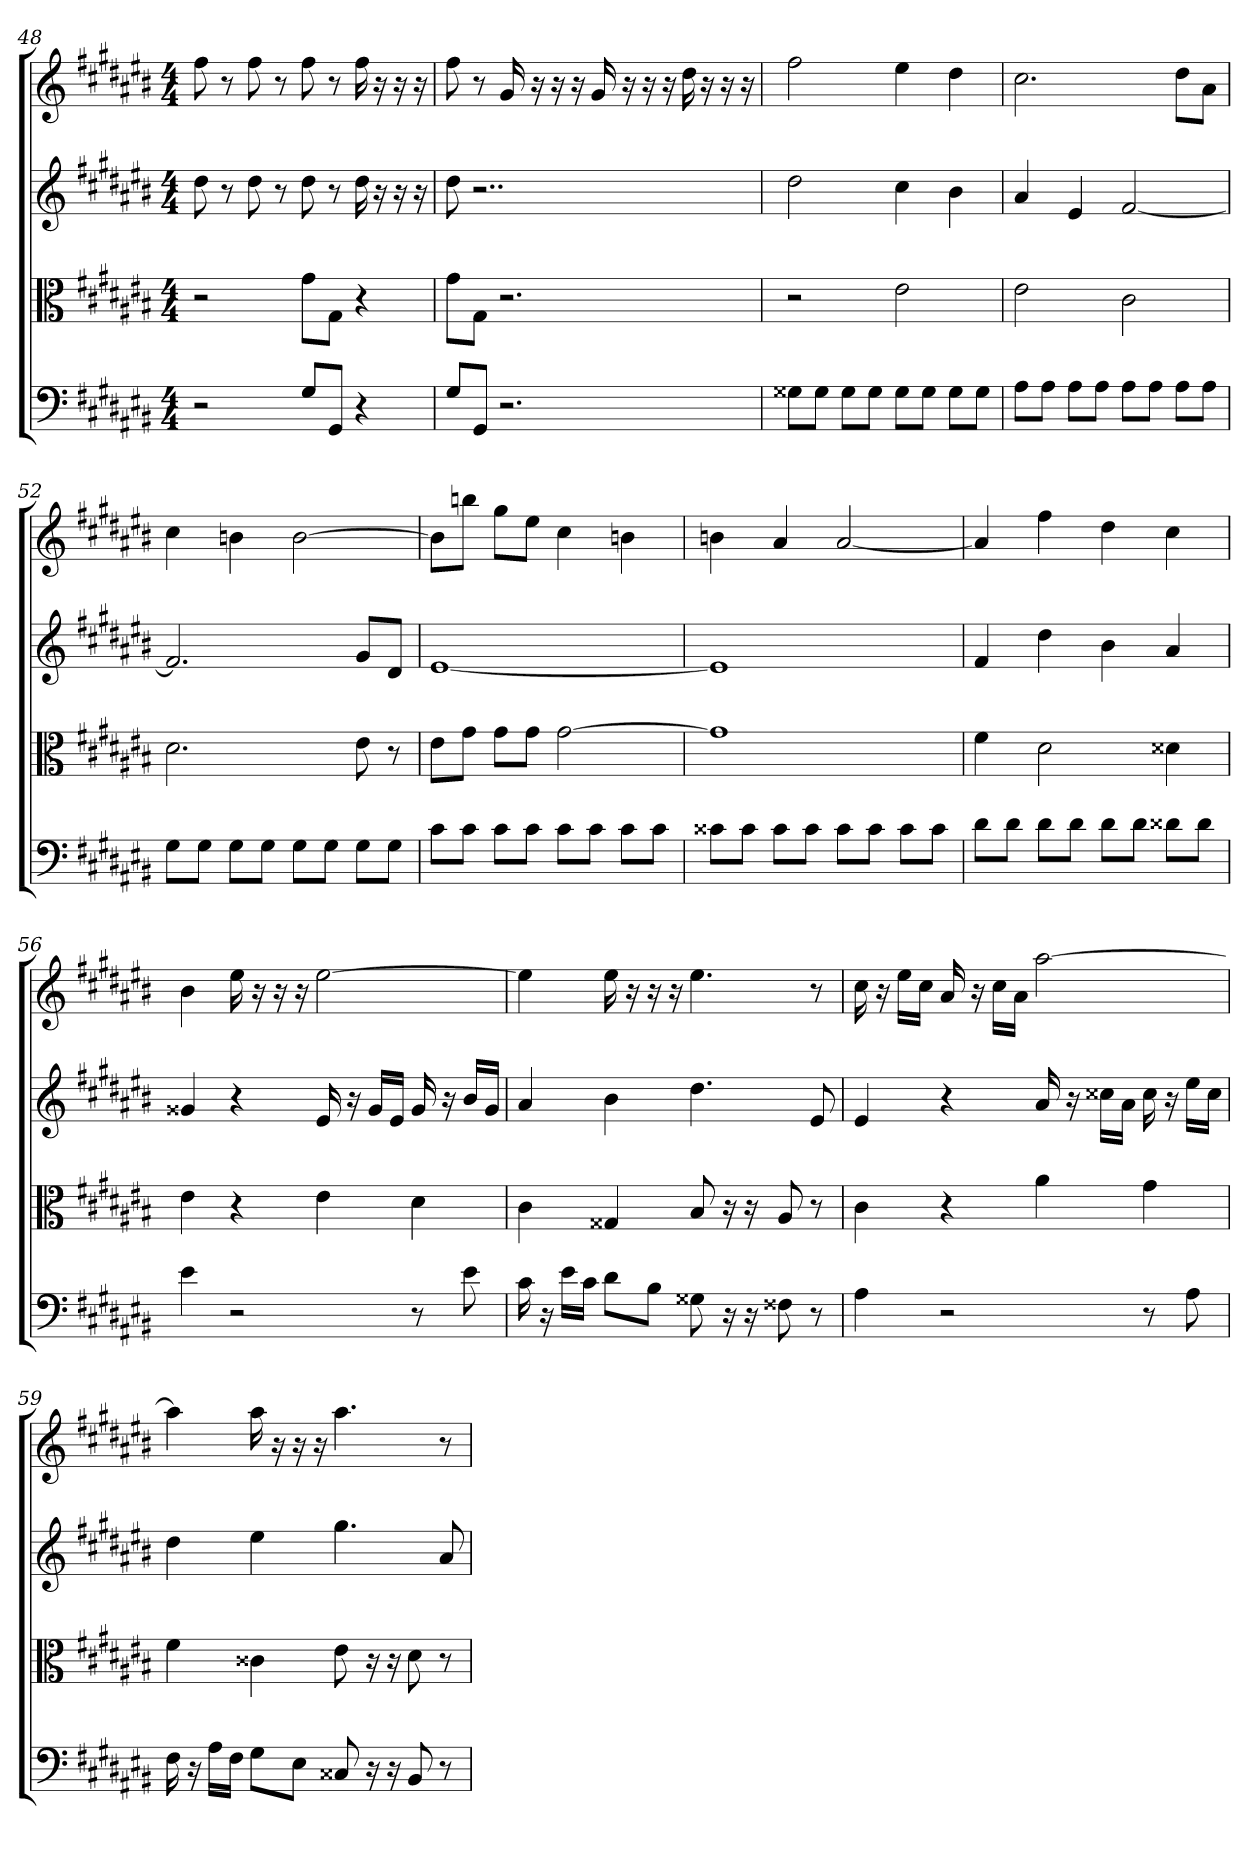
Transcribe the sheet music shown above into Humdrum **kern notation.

**kern	**kern	**kern	**kern
*part4	*part3	*part2	*part1
*staff4	*staff3	*staff2	*staff1
*clefF4	*clefC3	*clefG2	*clefG2
*k[f#c#g#d#a#e#b#]	*k[f#c#g#d#a#e#b#]	*k[f#c#g#d#a#e#b#]	*k[f#c#g#d#a#e#b#]
*C#:	*C#:	*C#:	*C#:
*M4/4	*M4/4	*M4/4	*M4/4
=48	=48	=48	=48
2r	2r	8dd#	8ff#
.	.	8r	8r
.	.	8dd#	8ff#
.	.	8r	8r
8G#/L	8g#\L	8dd#	8ff#
8GG#/J	8G#\J	8r	8r
4r	4r	16dd#	16ff#
.	.	16r	16r
.	.	16r	16r
.	.	16r	16r
=49	=49	=49	=49
8G#/L	8g#\L	8dd#	8ff#
8GG#/J	8G#\J	2..r	8r
2.r	2.r	.	16g#
.	.	.	16r
.	.	.	16r
.	.	.	16r
.	.	.	16g#
.	.	.	16r
.	.	.	16r
.	.	.	16r
.	.	.	16dd#
.	.	.	16r
.	.	.	16r
.	.	.	16r
=50	=50	=50	=50
8G##X\L	2r	2dd#	2ff#
8G##\J	.	.	.
8G##\L	.	.	.
8G##\J	.	.	.
8G##\L	2e#	4cc#	4ee#
8G##\J	.	.	.
8G##\L	.	4b#	4dd#
8G##\J	.	.	.
=51	=51	=51	=51
8A#\L	2e#	4a#	2.cc#
8A#\J	.	.	.
8A#\L	.	4e#	.
8A#\J	.	.	.
8A#\L	2c#	[2f#	.
8A#\J	.	.	.
8A#\L	.	.	8dd#\L
8A#\J	.	.	8a#\J
=52	=52	=52	=52
8G#\L	2.d#	2.f#]	4cc#
8G#\J	.	.	.
8G#\L	.	.	4bn
8G#\J	.	.	.
8G#\L	.	.	[2b
8G#\J	.	.	.
8G#\L	8e#	8g#/L	.
8G#\J	8r	8d#/J	.
=53	=53	=53	=53
8c#\L	8e#\L	[1e#	8b\L]
8c#\J	8g#\J	.	8bbn\J
8c#\L	8g#\L	.	8gg#\L
8c#\J	8g#\J	.	8ee#\J
8c#\L	[2g#	.	4cc#
8c#\J	.	.	.
8c#\L	.	.	4bn
8c#\J	.	.	.
=54	=54	=54	=54
8c##X\L	1g#]	1e#]	4bn
8c##\J	.	.	.
8c##\L	.	.	4a#
8c##\J	.	.	.
8c##\L	.	.	[2a#
8c##\J	.	.	.
8c##\L	.	.	.
8c##\J	.	.	.
=55	=55	=55	=55
8d#\L	4f#	4f#	4a#]
8d#\J	.	.	.
8d#\L	2d#	4dd#	4ff#
8d#\J	.	.	.
8d#\L	.	4b#	4dd#
8d#\J	.	.	.
8d##X\L	4d##X	4a#	4cc#
8d##\J	.	.	.
=56	=56	=56	=56
4e#	4e#	4g##X	4b#
2r	4r	4r	16ee#
.	.	.	16r
.	.	.	16r
.	.	.	16r
.	4e#	16e#	[2ee#
.	.	16r	.
.	.	16g##/LL	.
.	.	16e#/JJ	.
8r	4d#	16g##	.
.	.	16r	.
8e#	.	16b#/LL	.
.	.	16g##/JJ	.
=57	=57	=57	=57
16c#	4c#	4a#	4ee#]
16r	.	.	.
16e#\LL	.	.	.
16c#\JJ	.	.	.
8d#\L	4G##X	4b#	16ee#
.	.	.	16r
8B#\J	.	.	16r
.	.	.	16r
8G##X	8B#	4.dd#	4.ee#
16r	16r	.	.
16r	16r	.	.
8F##X	8A#	.	.
8r	8r	8e#	8r
=58	=58	=58	=58
4A#	4c#	4e#	16cc#
.	.	.	16r
.	.	.	16ee#\LL
.	.	.	16cc#\JJ
2r	4r	4r	16a#
.	.	.	16r
.	.	.	16cc#\LL
.	.	.	16a#\JJ
.	4a#	16a#	[2aa#
.	.	16r	.
.	.	16cc##X\LL	.
.	.	16a#\JJ	.
8r	4g#	16cc##	.
.	.	16r	.
8A#	.	16ee#\LL	.
.	.	16cc##\JJ	.
=59	=59	=59	=59
16F#	4f#	4dd#	4aa#]
16r	.	.	.
16A#\LL	.	.	.
16F#\JJ	.	.	.
8G#\L	4c##X	4ee#	16aa#
.	.	.	16r
8E#\J	.	.	16r
.	.	.	16r
8C##X	8e#	4.gg#	4.aa#
16r	16r	.	.
16r	16r	.	.
8BB#	8d#	.	.
8r	8r	8a#	8r
=	=	=	=
*-	*-	*-	*-
